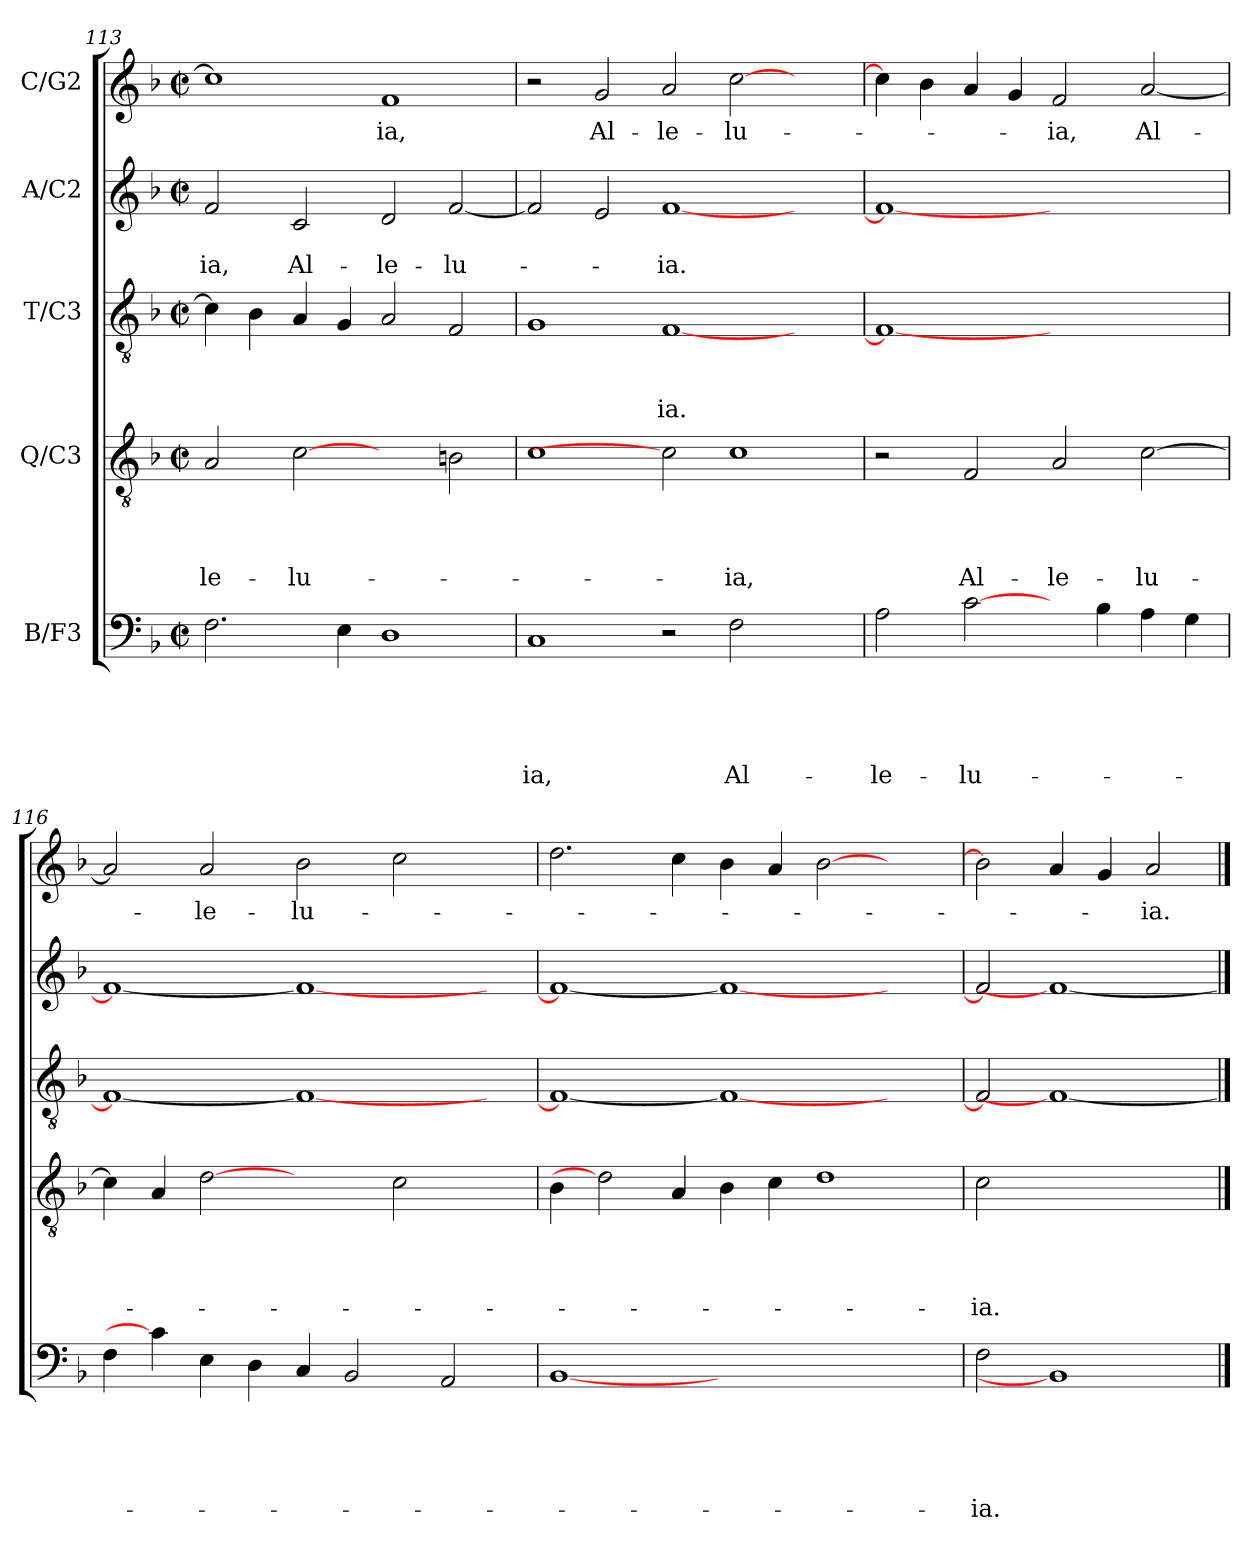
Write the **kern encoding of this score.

**kern	**text	**text	**text	**text	**text	**kern	**text	**text	**text	**text	**kern	**text	**text	**text	**kern	**text	**text	**kern	**text
*part5	*part5	*part5	*part5	*part5	*part5	*part4	*part4	*part4	*part4	*part4	*part3	*part3	*part3	*part3	*part2	*part2	*part2	*part1	*part1
*staff5	*staff5	*staff5	*staff5	*staff5	*staff5	*staff4	*staff4	*staff4	*staff4	*staff4	*staff3	*staff3	*staff3	*staff3	*staff2	*staff2	*staff2	*staff1	*staff1
*I"B/F3	*	*	*	*	*	*I"Q/C3	*	*	*	*	*I"T/C3	*	*	*	*I"A/C2	*	*	*I"C/G2	*
*clefF4	*	*	*	*	*	*clefGv2	*	*	*	*	*clefGv2	*	*	*	*clefG2	*	*	*clefG2	*
*k[b-]	*	*	*	*	*	*k[b-]	*	*	*	*	*k[b-]	*	*	*	*k[b-]	*	*	*k[b-]	*
*F:	*	*	*	*	*	*F:	*	*	*	*	*F:	*	*	*	*F:	*	*	*F:	*
*M2/2	*	*	*	*	*	*M2/2	*	*	*	*	*M2/2	*	*	*	*M2/2	*	*	*M2/2	*
*met(c|)	*	*	*	*	*	*met(c|)	*	*	*	*	*met(c|)	*	*	*	*met(c|)	*	*	*met(c|)	*
=113	=113	=113	=113	=113	=113	=113	=113	=113	=113	=113	=113	=113	=113	=113	=113	=113	=113	=113	=113
!	!	!	!	!	!	!	!	!	!	!LO:LY:b	!	!	!	!	!	!	!LO:LY:b	!	!
2.F\	.	.	.	.	.	2A/	.	.	.	-le-	4c\]	.	.	.	2f/	.	-ia,	1cc]	.
.	.	.	.	.	.	.	.	.	.	.	4B-\	.	.	.	.	.	.	.	.
!	!	!	!	!	!	!	!	!	!	!LO:LY:b	!	!	!	!	!	!	!LO:LY:b	!	!
.	.	.	.	.	.	[2c	.	.	.	-lu-	4A/	.	.	.	2c/	.	Al-	.	.
4E\	.	.	.	.	.	.	.	.	.	.	4G/	.	.	.	.	.	.	.	.
!	!	!	!	!	!	!	!	!	!	!	!	!	!	!	!	!	!LO:LY:b	!	!LO:LY:b
1D	.	.	.	.	.	2ryy	.	.	.	.	2A/	.	.	.	2d/	.	-le-	1f	-ia,
!	!	!	!	!	!	!	!	!	!	!	!	!	!	!	!	!	!LO:LY:b	!	!
.	.	.	.	.	.	2Bn\	.	.	.	.	2F/	.	.	.	[2f/	.	-lu-	.	.
=114	=114	=114	=114	=114	=114	=114	=114	=114	=114	=114	=114	=114	=114	=114	=114	=114	=114	=114	=114
!	!	!	!	!	!LO:LY:b	!	!	!	!	!	!	!	!	!	!	!	!	!	!
1C	.	.	.	.	-ia,	1c	.	.	.	.	1G	.	.	.	2f/]	.	.	2r	.
!	!	!	!	!	!	!	!	!	!	!	!	!	!	!	!	!	!	!	!LO:LY:b
.	.	.	.	.	.	.	.	.	.	.	.	.	.	.	2e/	.	.	2g/	Al-
!	!	!	!	!	!	!	!	!	!	!	!	!	!	!LO:LY:b	!	!	!LO:LY:b	!	!LO:LY:b
2r	.	.	.	.	.	2c]	.	.	.	.	[1F	.	.	-ia.	[1f	.	-ia.	2a/	-le-
!	!	!	!	!	!LO:LY:b	!	!	!	!	!LO:LY:b	!	!	!	!	!	!	!	!	!LO:LY:b
2F\	.	.	.	.	Al-	1c	.	.	.	-ia,	.	.	.	.	.	.	.	[2cc\	-lu-
2ryy	.	.	.	.	.	.	.	.	.	.	2ryy	.	.	.	2ryy	.	.	2ryy	.
=115	=115	=115	=115	=115	=115	=115	=115	=115	=115	=115	=115	=115	=115	=115	=115	=115	=115	=115	=115
!	!	!	!	!	!LO:LY:b	!	!	!	!	!	!	!	!	!	!	!	!	!	!
2A\	.	.	.	.	-le-	2r	.	.	.	.	1F_	.	.	.	1f_	.	.	4cc\]	.
.	.	.	.	.	.	.	.	.	.	.	.	.	.	.	.	.	.	4b-\	.
!	!	!	!	!	!LO:LY:b	!	!	!	!	!LO:LY:b	!	!	!	!	!	!	!	!	!
[2c\	.	.	.	.	-lu-	2F/	.	.	.	Al-	.	.	.	.	.	.	.	4a/	.
.	.	.	.	.	.	.	.	.	.	.	.	.	.	.	.	.	.	4g/	.
!	!	!	!	!	!	!	!	!	!	!LO:LY:b	!	!	!	!	!	!	!	!	!LO:LY:b
4ryy	.	.	.	.	.	2A/	.	.	.	-le-	1ryy	.	.	.	1ryy	.	.	2f/	-ia,
4B-\	.	.	.	.	.	.	.	.	.	.	.	.	.	.	.	.	.	.	.
!	!	!	!	!	!	!	!	!	!	!LO:LY:b	!	!	!	!	!	!	!	!	!LO:LY:b
4A\	.	.	.	.	.	[2c\	.	.	.	-lu-	.	.	.	.	.	.	.	[2a/	Al-
4G\	.	.	.	.	.	.	.	.	.	.	.	.	.	.	.	.	.	.	.
!!LO:LB:g=z
=116	=116	=116	=116	=116	=116	=116	=116	=116	=116	=116	=116	=116	=116	=116	=116	=116	=116	=116	=116
4F\	.	.	.	.	.	4c\]	.	.	.	.	1F_	.	.	.	1f_	.	.	2a/]	.
4c\]	.	.	.	.	.	4A/	.	.	.	.	.	.	.	.	.	.	.	.	.
!	!	!	!	!	!	!	!	!	!	!	!	!	!	!	!	!	!	!	!LO:LY:b
4E\	.	.	.	.	.	[2d	.	.	.	.	.	.	.	.	.	.	.	2a/	-le-
4D\	.	.	.	.	.	.	.	.	.	.	.	.	.	.	.	.	.	.	.
!	!	!	!	!	!	!	!	!	!	!	!	!	!	!	!	!	!	!	!LO:LY:b
4C/	.	.	.	.	.	2ryy	.	.	.	.	1F_	.	.	.	1f_	.	.	2b-\	-lu-
2BB-/	.	.	.	.	.	.	.	.	.	.	.	.	.	.	.	.	.	.	.
.	.	.	.	.	.	2c\	.	.	.	.	.	.	.	.	.	.	.	2cc\	.
2AA/	.	.	.	.	.	.	.	.	.	.	.	.	.	.	.	.	.	.	.
.	.	.	.	.	.	4ryy	.	.	.	.	4ryy	.	.	.	4ryy	.	.	4ryy	.
=117	=117	=117	=117	=117	=117	=117	=117	=117	=117	=117	=117	=117	=117	=117	=117	=117	=117	=117	=117
[1BB-	.	.	.	.	.	4B-\	.	.	.	.	1F_	.	.	.	1f_	.	.	2.dd\	.
.	.	.	.	.	.	2d]	.	.	.	.	.	.	.	.	.	.	.	.	.
.	.	.	.	.	.	4A/	.	.	.	.	.	.	.	.	.	.	.	4cc\	.
1.ryy	.	.	.	.	.	4B-\	.	.	.	.	1F_	.	.	.	1f_	.	.	4b-\	.
.	.	.	.	.	.	4c\	.	.	.	.	.	.	.	.	.	.	.	4a/	.
.	.	.	.	.	.	1d	.	.	.	.	.	.	.	.	.	.	.	[2b-\	.
.	.	.	.	.	.	.	.	.	.	.	2ryy	.	.	.	2ryy	.	.	2ryy	.
=118	=118	=118	=118	=118	=118	=118	=118	=118	=118	=118	=118	=118	=118	=118	=118	=118	=118	=118	=118
!	!	!	!	!	!LO:LY:b	!	!	!	!	!LO:LY:b	!	!	!	!	!	!	!	!	!
2F\	.	.	.	.	-ia.	2c\	.	.	.	-ia.	2F/]	.	.	.	2f/]	.	.	2b-\]	.
1BB-]	.	.	.	.	.	1ryy	.	.	.	.	1F_	.	.	.	1f_	.	.	4a/	.
.	.	.	.	.	.	.	.	.	.	.	.	.	.	.	.	.	.	4g/	.
!	!	!	!	!	!	!	!	!	!	!	!	!	!	!	!	!	!	!	!LO:LY:b
.	.	.	.	.	.	.	.	.	.	.	.	.	.	.	.	.	.	2a/	-ia.
==	==	==	==	==	==	==	==	==	==	==	==	==	==	==	==	==	==	==	==
*-	*-	*-	*-	*-	*-	*-	*-	*-	*-	*-	*-	*-	*-	*-	*-	*-	*-	*-	*-
